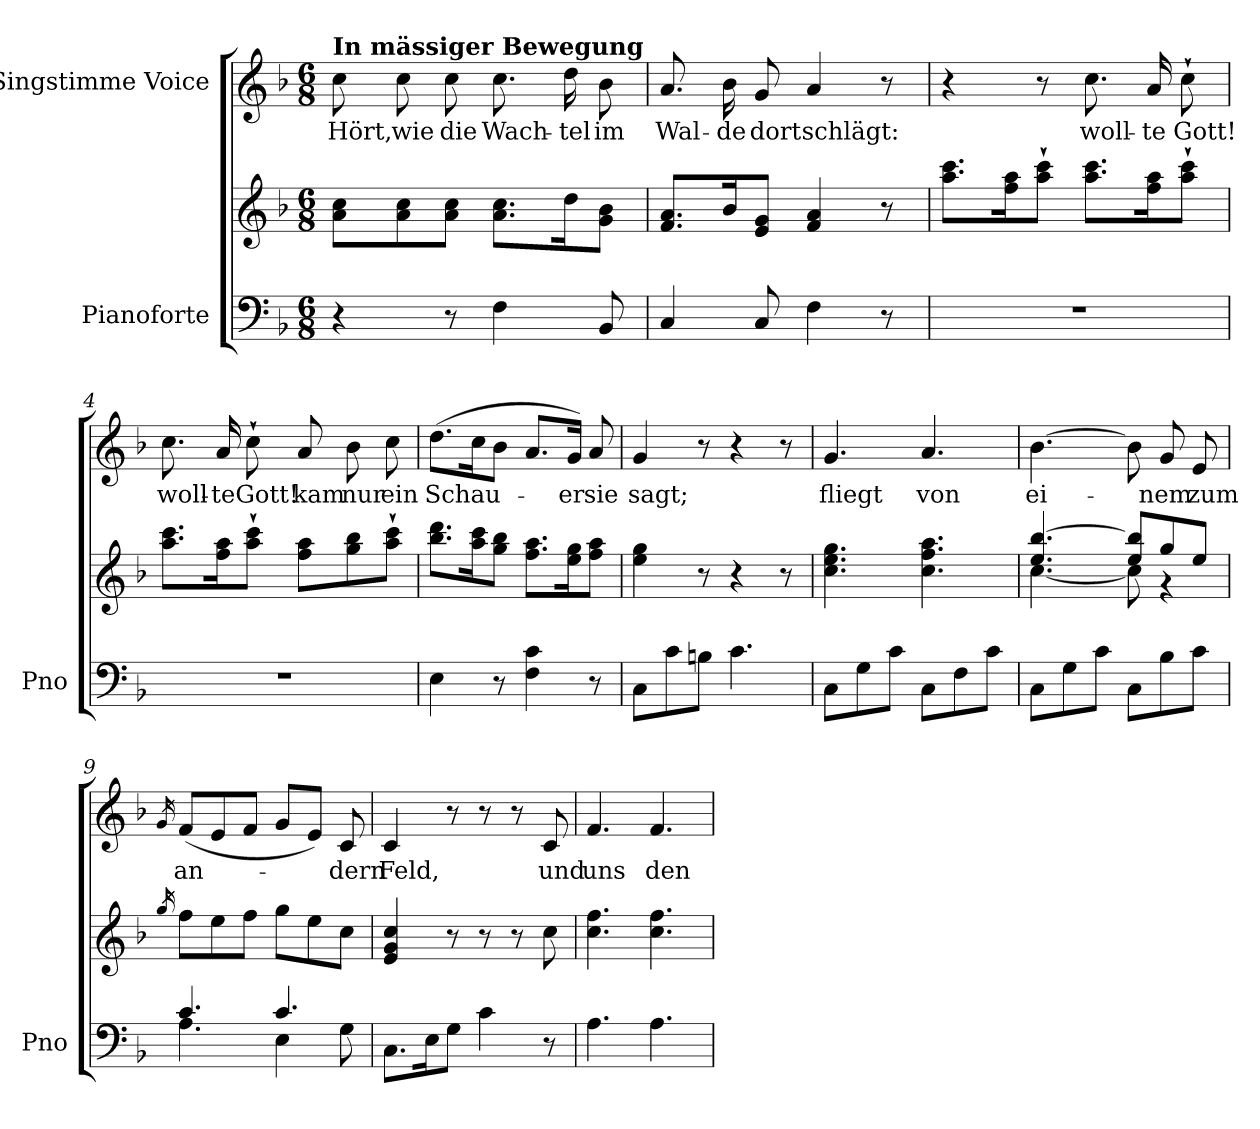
**kern	**kern	**kern	**text
*part2	*part2	*part1	*part1
*staff3	*staff2	*staff1	*staff1
*I"Pianoforte	*	*I"Singstimme Voice	*
*I'Pno	*	*	*
*clefF4	*clefG2	*clefG2	*
*k[b-]	*k[b-]	*k[b-]	*
*M6/8	*M6/8	*M6/8	*
=1	=1	=1	=1
!	!	!LO:TX:a:B:t=In mässiger Bewegung	!
!	!	!	!LO:LY:b
4r	8a\ 8cc\L	8cc\	Hört,
!	!	!	!LO:LY:b
.	8a\ 8cc\	8cc\	wie
!	!	!	!LO:LY:b
8r	8a\ 8cc\J	8cc\	die
!	!	!	!LO:LY:b
4F\	8.a\ 8.cc\L	8.cc\	Wach-
!	!	!	!LO:LY:b
.	16dd\K	16dd\	-tel
!	!	!	!LO:LY:b
8BB-/	8g\ 8b-\J	8b-\	im
=2	=2	=2	=2
!	!	!	!LO:LY:b
4C/	8.f/ 8.a/L	8.a/	Wal-
!	!	!	!LO:LY:b
.	16b-/K	16b-\	-de
!	!	!	!LO:LY:b
8C/	8e/ 8g/J	8g/	dort
!	!	!	!LO:LY:b
4F\	4f/ 4a/	4a/	schlägt:
8r	8r	8r	.
=3	=3	=3	=3
2.r	8.aa\ 8.ccc\L	4r	.
.	16ff\ 16aa\K	.	.
.	8aa\` 8ccc\`J	8r	.
!	!	!	!LO:LY:b
.	8.aa\ 8.ccc\L	8.cc\	woll-
!	!	!	!LO:LY:b
.	16ff\ 16aa\K	16a/	-te
!	!	!	!LO:LY:b
.	8aa\` 8ccc\`J	8cc`\	Gott!
!!LO:LB:g=z
=4	=4	=4	=4
!	!	!	!LO:LY:b
2.r	8.aa\ 8.ccc\L	8.cc\	woll-
!	!	!	!LO:LY:b
.	16ff\ 16aa\K	16a/	-te
!	!	!	!LO:LY:b
.	8aa\` 8ccc\`J	8cc`\	Gott!
!	!	!	!LO:LY:b
.	8ff\ 8aa\L	8a/	kam
!	!	!	!LO:LY:b
.	8gg\ 8bb-\	8b-\	nur
!	!	!	!LO:LY:b
.	8aa\` 8ccc\`J	8cc\	ein
=5	=5	=5	=5
!	!	!	!LO:LY:b
4E\	8.bb-\ 8.ddd\L	(>8.dd\L	Schau-
.	16aa\ 16ccc\K	16cc\K	.
8r	8gg\ 8bb-\J	8b-\J	.
4F\ 4c\	8.ff\ 8.aa\L	8.a/L	.
!	!	!	!LO:LY:b
.	16ee\ 16gg\K	16g/Jk)	-er
!	!	!	!LO:LY:b
8r	8ff\ 8aa\J	8a/	sie
=6	=6	=6	=6
!	!	!	!LO:LY:b
8C\L	4ee\ 4gg\	4g/	sagt;
8c\	.	.	.
8Bn\J	8r	8r	.
4.c\	4r	4r	.
.	8r	8r	.
=7	=7	=7	=7
!	!	!	!LO:LY:b
8C\L	4.cc\ 4.ee\ 4.gg\	4.g/	fliegt
8G\	.	.	.
8c\J	.	.	.
!	!	!	!LO:LY:b
8C\L	4.cc\ 4.ff\ 4.aa\	4.a/	von
8F\	.	.	.
8c\J	.	.	.
!!LO:LB:g=z
=8	=8	=8	=8
*	*^	*	*
!	!	!	!	!LO:LY:b
8C\L	4.ee/ [4.bb-/	[4.cc\	[4.b-\	ei-
8G\	.	.	.	.
8c\J	.	.	.	.
8C\L	8ee/ 8bb-/]L	8cc\]	8b-\]	.
!	!	!	!	!LO:LY:b
8B-\	8gg/	4r	8g/	-nem
!	!	!	!	!LO:LY:b
8c\J	8ee/J	.	8e/	zum
*	*v	*v	*	*
=9	=9	=9	=9
.	16qgg/	16qg/	.
*^	*	*	*
!	!	!	!	!LO:LY:b
4.c/	4.A\	8ff\L	(<8f/L	an-
.	.	8ee\	8e/	.
.	.	8ff\J	8f/J	.
4.c/	4E\	8gg\L	8g/L	.
.	.	8ee\	8e/J)	.
!	!	!	!	!LO:LY:b
.	8G\	8cc\J	8c/	-dern
=10	=10	=10	=10	=10
!	!	!	!	!LO:LY:b
*v	*v	*	*	*
8.C\L	4e/ 4g/ 4cc/	4c/	Feld,
16E\K	.	.	.
8G\J	8r	8r	.
4c\	8r	8r	.
.	8r	8r	.
!	!	!	!LO:LY:b
8r	8cc\	8c/	und
=11	=11	=11	=11
!	!	!	!LO:LY:b
4.A\	4.cc\ 4.ff\	4.f/	uns
!	!	!	!LO:LY:b
4.A\	4.cc\ 4.ff\	4.f/	den
=	=	=	=
*-	*-	*-	*-
